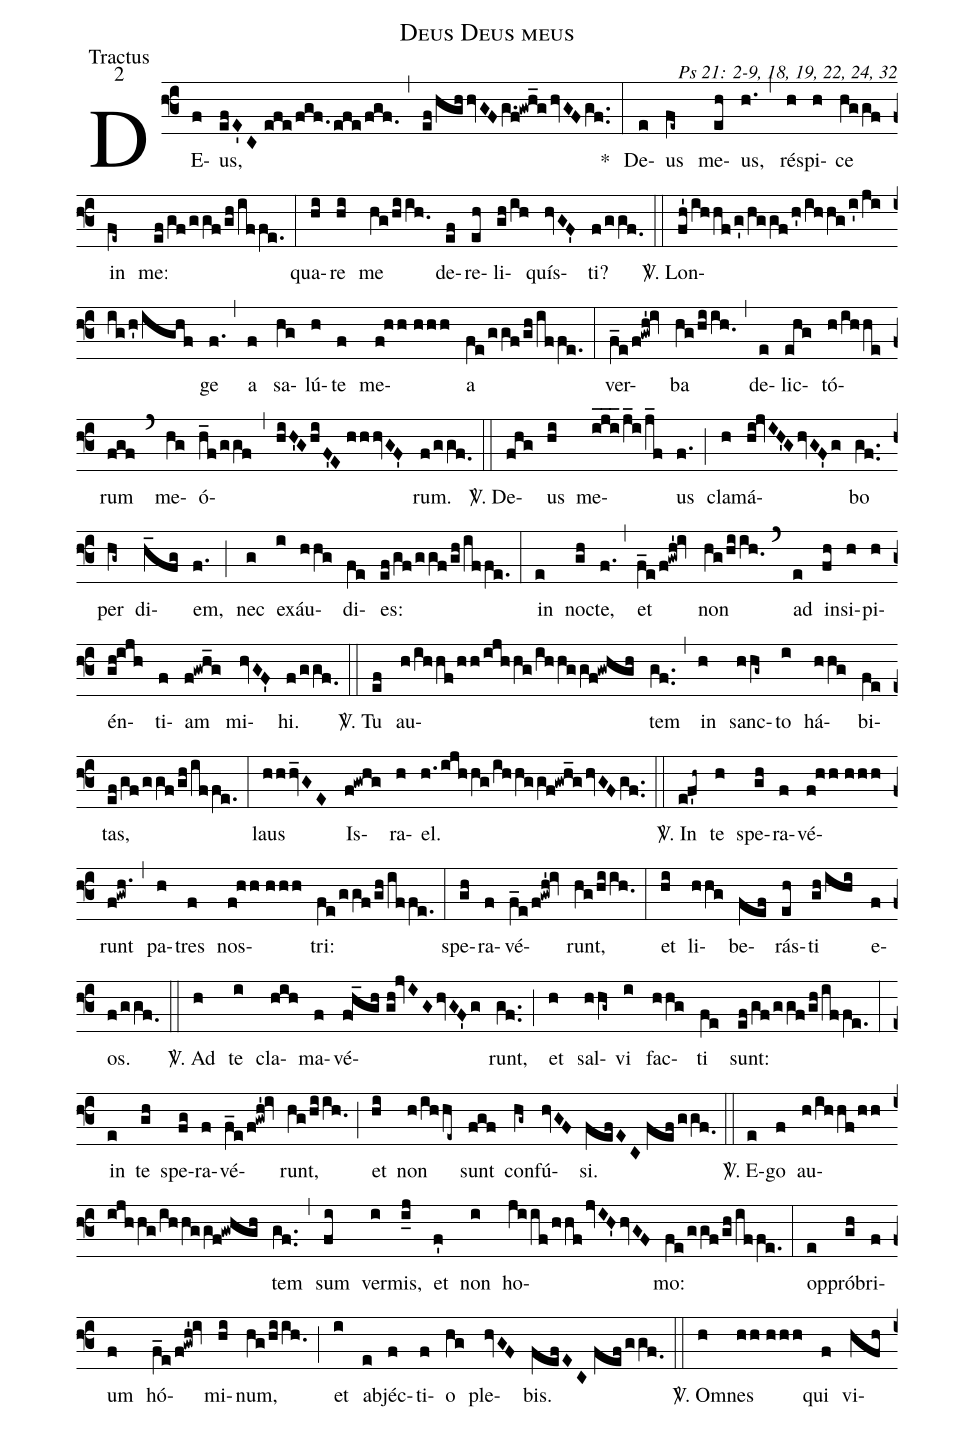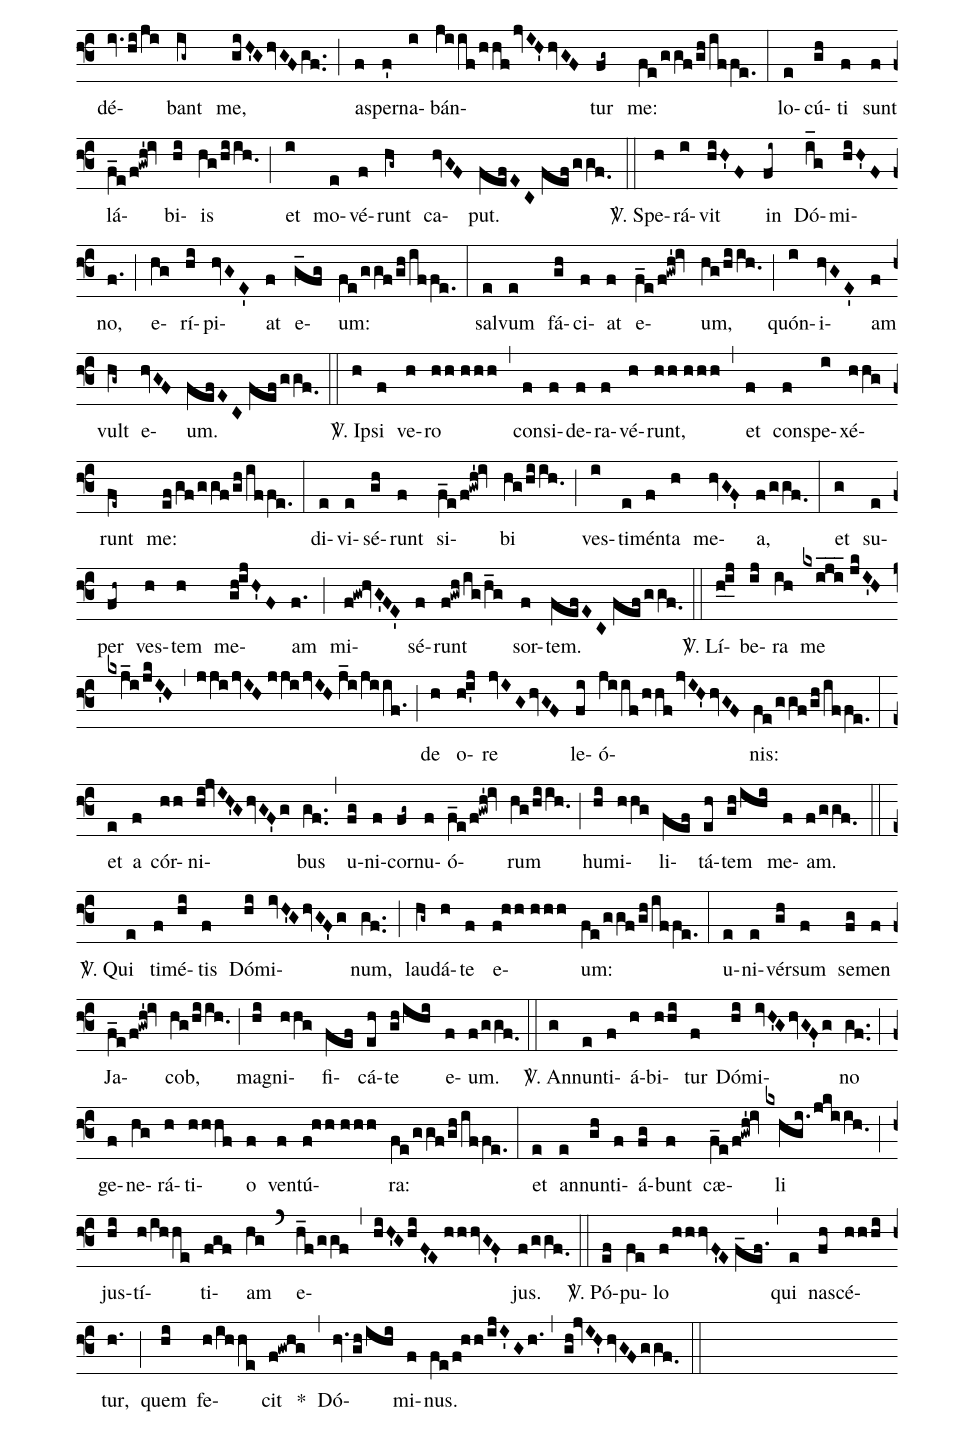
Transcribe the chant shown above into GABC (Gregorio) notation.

name: Deus Deus meus;
office-part: Tractus;
mode: 2;
commentary: Ps 21: 2-9, 18, 19, 22, 24, 32;
%%
(f3) DE(f)us,(efE'C//efe/fgf./efe/fgf.) (,) (ef/hghhvGFg.f!gwh_ghvGFgf..) *(:)
De(e)us(fe~) me(eh)us,(h.) (,) ré(h)spi(h)ce(hggf) in(fe~) me:(ef/gf/ggf/gh/iffe.) (:)
qua(hi)re(hi) me(hg/hiih.0) de(ef)re(eh)li(gh/ih)quís(hvGF')ti?(f/ggf.0) (::)
<sp>V/</sp>. Lon(fh'/ihhf/g'/hggf/h'/ihhg/i'/jiig/h'/ighf)ge(f.) (,) a(f) sa(hg)lú(h)te(f) me(f!hh//hhh)a(fe/ggf/gh/iffe.) (:)
ver(f_e/f!gwh'!iv)ba(hg/hiih.0) (,) de(e)lic(ehg)tó(h/ihhe)rum(fgf) (`) me(hg)ó(h_f/ggf)(,)(hiH'GhiF'E//hhhvGF')rum.(f/ggf.0) (::)
<sp>V/</sp>. De(fhg)us(hi) me(i_j_i_2/j_i/j_f)us(f.) (;) cla(h)má(hi!jvIH'GhvGF'g)bo(gf..) per(hg~) di(h_fg)em,(f.) (;) nec(g) ex(i)áu(hhg)di(fe)es:(ef/gf/ggf/gh/iffe.) (:)
in(e) noc(gh)te,(f.) (,) et(f_e/f!gwh'!iv) non(hg/hiih.0) (`) ad(e) in(fh)si(h)pi(h)én(gh!ijh)ti(f)am(f!gwh_g) mi(hvGF')hi.(f/ggf.0) (::)
<sp>V/</sp>. Tu(ef) au(h/ihhf/hh/ijhhg/ihhggf!gwhgh)tem(gf..) (,) in(h) sanc(hhg~)to(i) há(hhg)bi(fe)tas,(ef/gf/ggf/gh/iffe.) (:)
laus(hhhv_GE) Is(f!gwhg)ra(h)el.(h./ijhhg/ihhggf!gwh_ghvGFgf..) (::)
<sp>V/</sp>. In(ef'h~) te(h) spe(gh)ra(f)vé(f!hh//hhh)runt(f!gwh.) (,) pa(h)tres(f) nos(f!hh//hhh)tri:(fe/ggf/gh/iffe.) (:)
spe(gh)ra(f)vé(f_e/f!gwh'!iv)runt,(hg/hiih.0) (:)
et(hi) li(hhg)be(fef)rás(eh)ti(gh/ihi) e(f)os.(f/ggf.0) (::)
<sp>V/</sp>. Ad(h) te(i) cla(hih)ma(f)vé(f!h_gh//gh!jvIGhvGF'g)runt,(gf..) (;) et(h) sal(hhg~)vi(i) fac(hhg)ti(fe) sunt:(ef/gf/ggf/gh/iffe.) (:)
in(e) te(gh) spe(fg)ra(f)vé(f_e/f!gwh'!iv)runt,(hg/hiih.0) (;) et(hi) non(h/ihhe~) sunt(fgf) con(hg~)fú(hvGF)si.(fefEC//fefggf.0) (::)
<sp>V/</sp>. E(e)go(f) au(h/ihhf/hh/ijhhg/ihhggf!gwhgh)tem(gf..) (,) sum(fi) ver(i)mis,(i_j) et(f') non(i) ho(jiif/hhfjvIH'hvGF)mo:(fe/ggf/gh/iffe.) (:)
op(e)pró(gh)bri(f)um(f) hó(f_e/f!gwh'!iv)mi(hi)num,(hg/hiih.0) (;) et(i) ab(e)jéc(f)ti(f)o(hg) ple(hvGF)bis.(fefEC//fefggf.0) (::)
<sp>V/</sp>. Om(h)nes(hh//hhh) qui(f) vi(hfh)dé(iv.hi/ji)bant(ig~) me,(giH'GhvGFgf..) (;) a(f)sper(f')na(i)bán(jiif/hhfjvIH'hvGF)tur(fg~) me:(fe/ggf/gh/iffe.) (:)
lo(e)cú(gh)ti(f) sunt(f) lá(f_e/f!gwh'!iv)bi(hi)is(hg/hiih.0) (;) et(i) mo(e)vé(f)runt(hg~) ca(hvGF)put.(fefEC//fefggf.0) (::)
<sp>V/</sp>. Spe(h)rá(i)vit(hiH'F) in(fi~) Dó(i_g)mi(hiH'F)no,(f.) (;) e(hg)rí(hi)pi(hvGE')at(f) e(g_fg)um:(fe/ggf/gh/!iffe.) (:)
sal(e)vum(e) fá(gh)ci(f)at(f) e(f_e/f!gwh'!iv)um,(hg/hiih.0) (;) quón(i)i(hvGE')am(f) vult(hg~) e(hvGF)um.(fefEC//fefggf.0) (::)
<sp>V/</sp>. Ip(h)si(f) ve(h)ro(hh//hhh) (,) con(f)si(f)de(f)ra(f)vé(h)runt,(hh//hhh) (,) et(f) con(f)spe(i)xé(hhg)runt(fe~) me:(ef/gf/ggf/gh/iffe.) (:)
di(e)vi(e)sé(gh)runt(f) si(f_e/f!gwh'!iv)bi(hg/hiih.0) (;) ves(i)ti(e)mén(f)ta(h) me(hvGF')a,(f/ggf.0) (:)
et(g) su(e)per(fh~) ves(h)tem(h) me(gh!ijH'F)am(f.) (;) mi(f!gw!hvG'FE')sé(f)runt(f!gwh/ig/h_g) sor(f)tem.(fefEC//fefggf.0) (::)
<sp>V/</sp>. Lí(h_0i_0j)be(ij)ra(ih) me(kxiji___//jkI'H//kxj_i/jkI'H) (,) (jjijvIH//jjijvIH//j_i/jiif.) (;) de(h) o(hi'j)re(jvIGhvGF) le(fi)ó(jiif/hhfjvIH'hvGF)nis:(fe/ggf/gh/iffe.) (:)
et(e) a(f) cór(hh)ni(hi!jvIH'GhvGF'g)bus(gf..) (,) u(fg)ni(f)cor(fg~)nu(f)ó(f_e/f!gwh'!iv)rum(hg/hiih.0) (;) hu(hi)mi(hhg)li(fef)tá(eh)tem(gh/ihi) me(f)am.(f/ggf.0) (::)
<sp>V/</sp>. Qui(e) ti(f)mé(hi)tis(f) Dó(hi)mi(ivH'GhvGF'g)num,(gf..) (;) lau(hg~)dá(h)te(f) e(f!hh//hhh)um:(fe/ggf/gh/iffe.) (:)
u(e)ni(e)vér(gh)sum(f) se(fg)men(f) Ja(f_e/f!gwh'!iv)cob,(hg/hiih.0) (;) ma(hi)gni(hhg)fi(fef)cá(eh)te(gh/ihi) e(f)um.(f/ggf.0) (::)
<sp>V/</sp>. An(g)nun(e)ti(f)á(h)bi(hhi)tur(f) Dó(hi)mi(ivH'GhvGF'g)no(gf..) (;) ge(f)ne(hg)rá(h)ti(hhhf)o(f) ven(f)tú(f!hh//hhh)ra:(fe/ggf/gh/iffe.) (:)
et(e) an(e)nun(gh)ti(f)á(fg)bunt(f) cæ(f_e/f!gwh'!iv)li(kxhgi.jkiih.0) (;) jus(hi)tí(h/ihhe)ti(fgf)am(hg) (`) e(h_f/ggf)(,)(hiH'GhiF'E//hhhvGF')jus.(f/ggf.0) (::)
<sp>V/</sp>. Pó(ef)pu(fe)lo(f/hhhvF'E//f_ef.) (,) qui(e) na(fh)scé(hhhi)tur,(h.) (;) quem(hi) fe(h/ihhe)cit(f!gwhg) *(,)
Dó(hv.gh/ihi)mi(f)nus.(fe/f!hh/ijI'Gh.) (,) (gh!jvIH'hvGFggf.0) (::)
